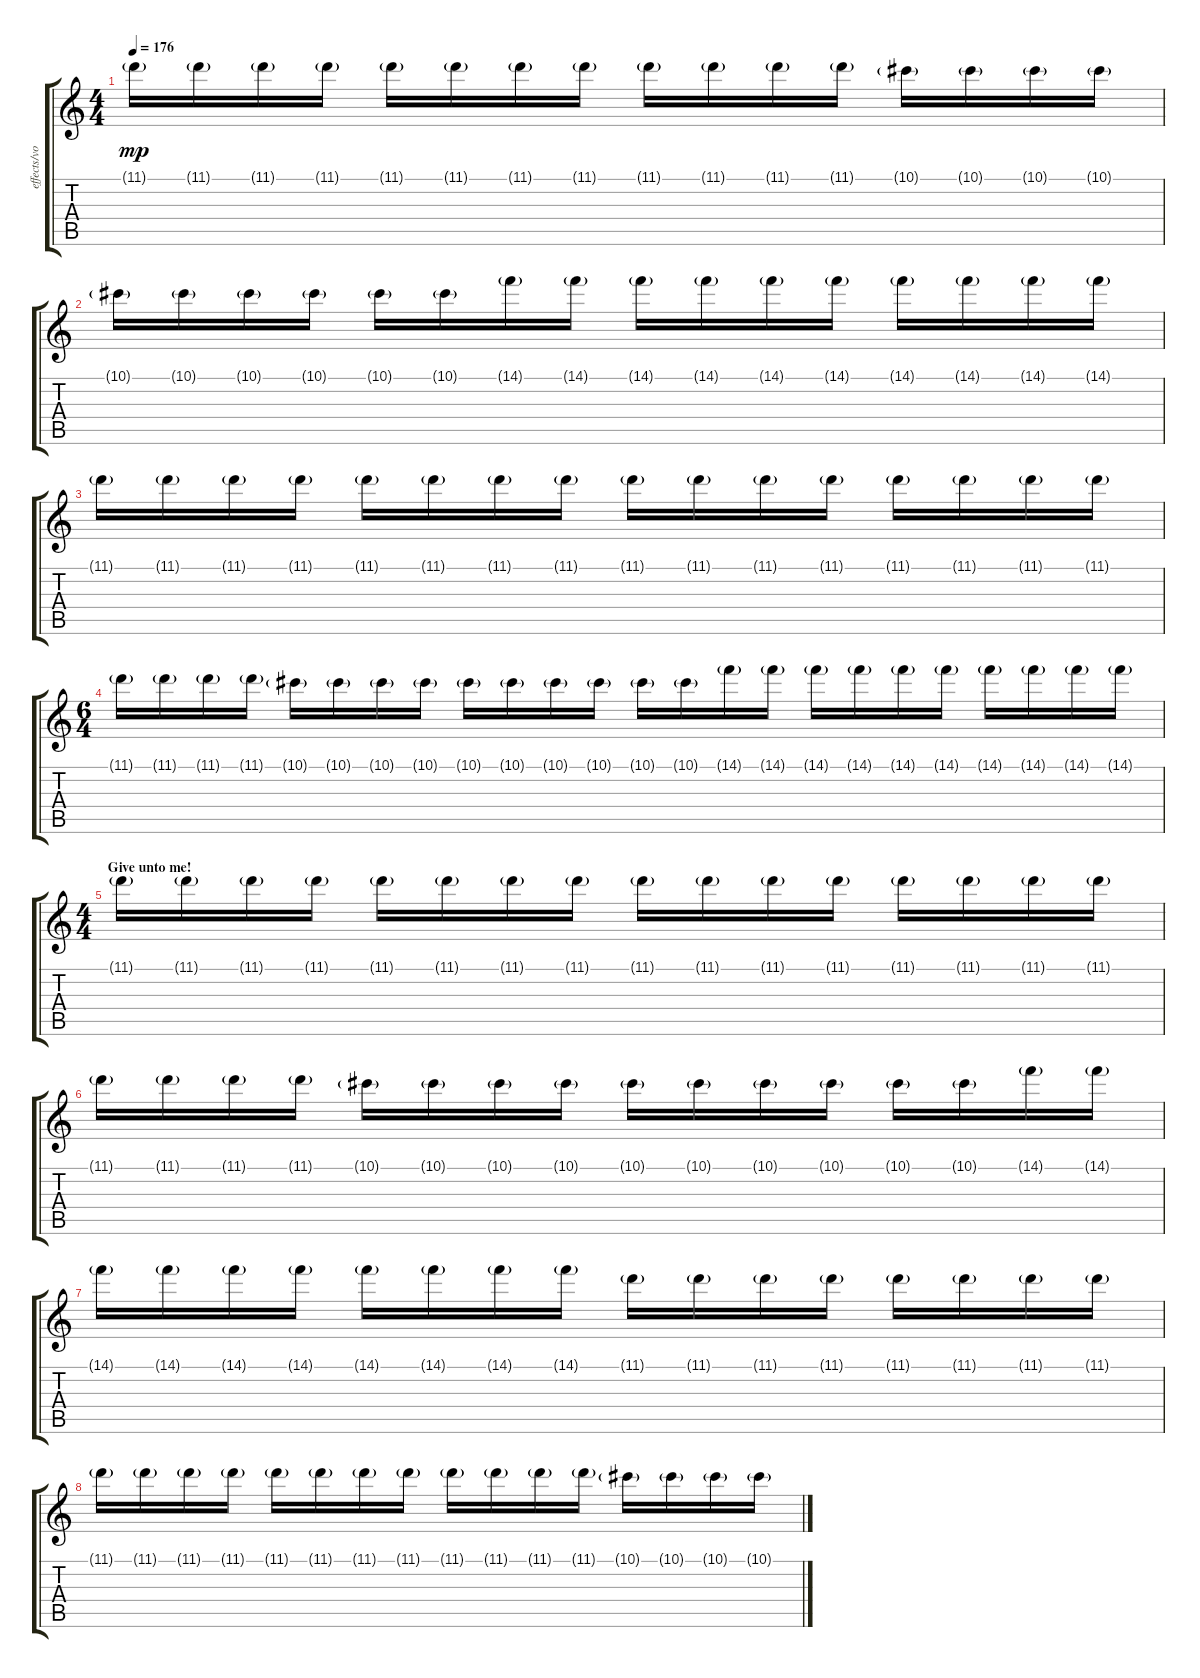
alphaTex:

\track ("effects/vocals" "effects/vo") {instrument electricguitarjazz}
\staff {score tabs}
\tuning (Eb4 B3 Gb3 B2 Gb2 B1) {hide}
\ts (4 4)
\tempo 176
\clef g2
\ks c
11.1{g}.16{dy mp} 11.1{g}.16 11.1{g}.16 11.1{g}.16 11.1{g}.16 11.1{g}.16 11.1{g}.16 11.1{g}.16 11.1{g}.16 11.1{g}.16 11.1{g}.16 11.1{g}.16 10.1{g}.16 10.1{g}.16 10.1{g}.16 10.1{g}.16 |
10.1{g}.16 10.1{g}.16 10.1{g}.16 10.1{g}.16 10.1{g}.16 10.1{g}.16 14.1{g}.16 14.1{g}.16 14.1{g}.16 14.1{g}.16 14.1{g}.16 14.1{g}.16 14.1{g}.16 14.1{g}.16 14.1{g}.16 14.1{g}.16 |
11.1{g}.16 11.1{g}.16 11.1{g}.16 11.1{g}.16 11.1{g}.16 11.1{g}.16 11.1{g}.16 11.1{g}.16 11.1{g}.16 11.1{g}.16 11.1{g}.16 11.1{g}.16 11.1{g}.16 11.1{g}.16 11.1{g}.16 11.1{g}.16 |
\ts (6 4)
11.1{g}.16 11.1{g}.16 11.1{g}.16 11.1{g}.16 10.1{g}.16 10.1{g}.16 10.1{g}.16 10.1{g}.16 10.1{g}.16 10.1{g}.16 10.1{g}.16 10.1{g}.16 10.1{g}.16 10.1{g}.16 14.1{g}.16 14.1{g}.16 14.1{g}.16 14.1{g}.16 14.1{g}.16 14.1{g}.16 14.1{g}.16 14.1{g}.16 14.1{g}.16 14.1{g}.16 |
\ts (4 4)
\section ("" "Give unto me!")
11.1{g}.16 11.1{g}.16 11.1{g}.16 11.1{g}.16 11.1{g}.16 11.1{g}.16 11.1{g}.16 11.1{g}.16 11.1{g}.16 11.1{g}.16 11.1{g}.16 11.1{g}.16 11.1{g}.16 11.1{g}.16 11.1{g}.16 11.1{g}.16 |
11.1{g}.16 11.1{g}.16 11.1{g}.16 11.1{g}.16 10.1{g}.16 10.1{g}.16 10.1{g}.16 10.1{g}.16 10.1{g}.16 10.1{g}.16 10.1{g}.16 10.1{g}.16 10.1{g}.16 10.1{g}.16 14.1{g}.16 14.1{g}.16 |
14.1{g}.16 14.1{g}.16 14.1{g}.16 14.1{g}.16 14.1{g}.16 14.1{g}.16 14.1{g}.16 14.1{g}.16 11.1{g}.16 11.1{g}.16 11.1{g}.16 11.1{g}.16 11.1{g}.16 11.1{g}.16 11.1{g}.16 11.1{g}.16 |
11.1{g}.16 11.1{g}.16 11.1{g}.16 11.1{g}.16 11.1{g}.16 11.1{g}.16 11.1{g}.16 11.1{g}.16 11.1{g}.16 11.1{g}.16 11.1{g}.16 11.1{g}.16 10.1{g}.16 10.1{g}.16 10.1{g}.16 10.1{g}.16
